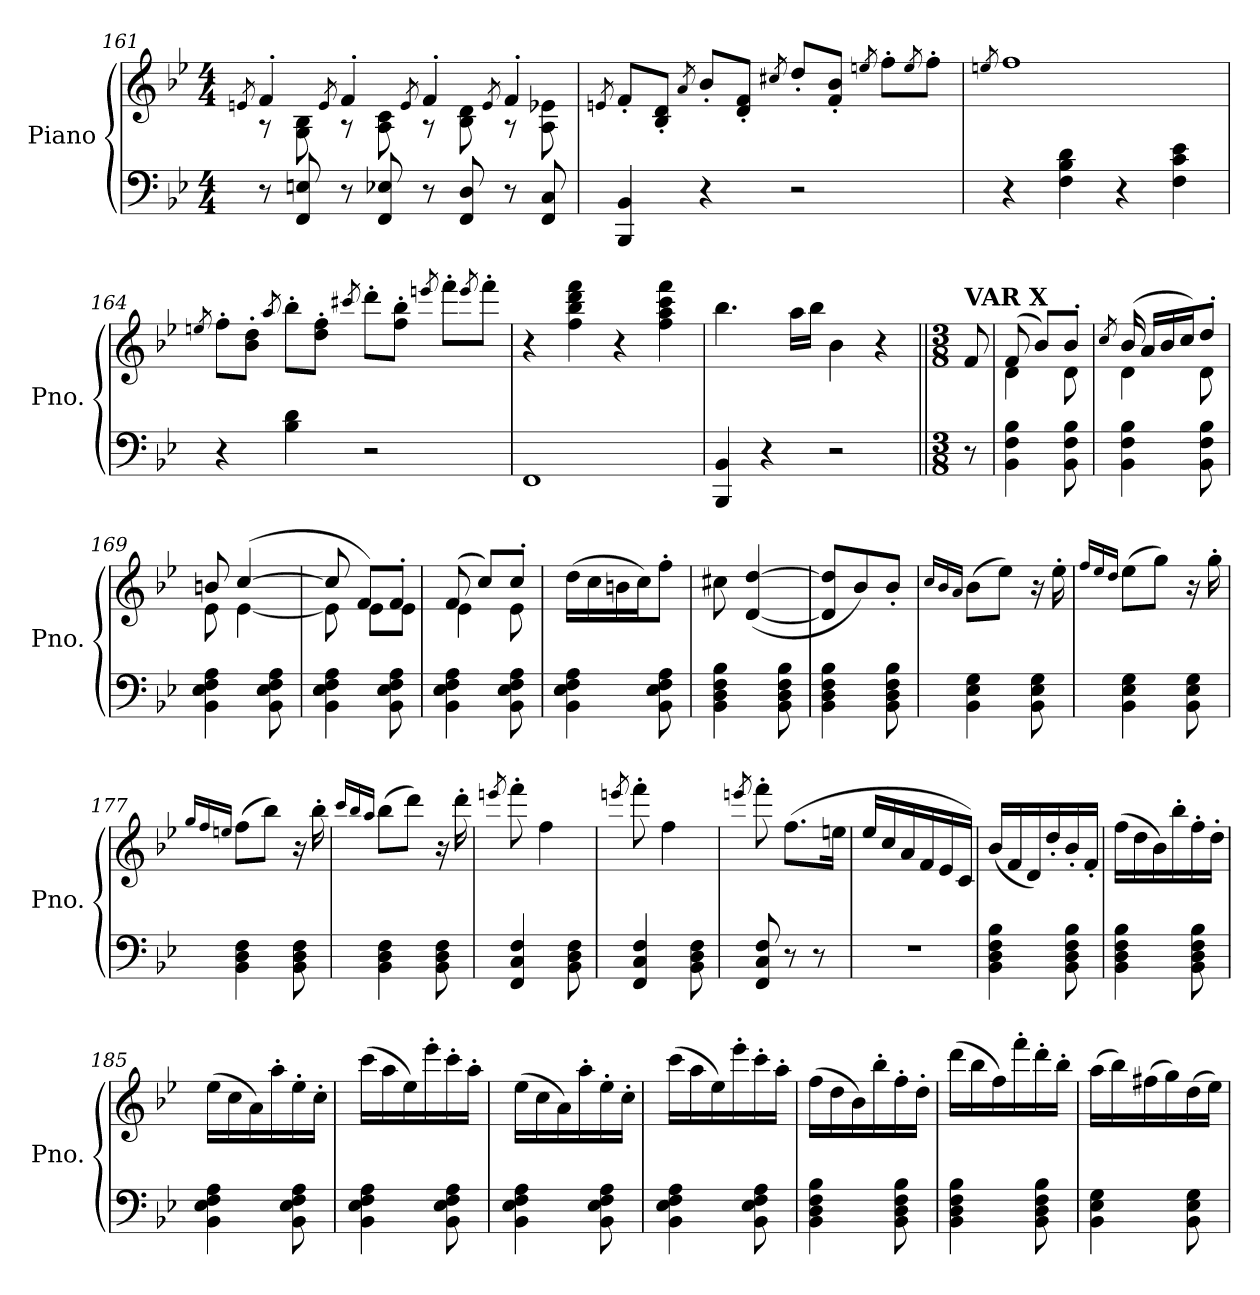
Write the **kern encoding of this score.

**kern	**kern
*part1	*part1
*staff2	*staff1
*I"Piano	*
*I'Pno.	*
*clefF4	*clefG2
*k[b-e-]	*k[b-e-]
*B-:	*B-:
*M4/4	*M4/4
=161	=161
.	8qen/
*	*^
8r	4f'/	8r
8FF/ 8En/	.	8G\ 8B-\
.	8qe/	.
8r	4f'/	8r
8FF/ 8E-X/	.	8A\ 8c\
.	8qe/	.
8r	4f'/	8r
8FF/ 8D/	.	8B-\ 8d\
.	8qe/	.
8r	4f'/	8r
8FF/ 8C/	.	8A\ 8e-X\
*	*v	*v
!!LO:LB:g=z
=162	=162
.	8qen/
4BBB-/ 4BB-/	8f'/L
.	8B-/' 8d/'J
.	8qa/
4r	8b-'/L
.	8d/' 8f/'J
.	8qcc#X/
2r	8dd'/L
.	8f/' 8b-/'J
.	8qeen/
.	8ff'\L
.	8qee/
.	8ff'\J
=163	=163
.	8qeen/
4r	1ff
4F\ 4B-\ 4d\	.
4r	.
4F\ 4c\ 4e-\	.
=164	=164
.	8qeen/
4r	8ff'\L
.	8b-\' 8dd\'J
.	8qaa/
4B-\ 4d\	8bb-'\L
.	8dd\' 8ff\'J
.	8qccc#X/
2r	8ddd'\L
.	8ff\' 8bb-\'J
.	8qeeen/
.	8fff'\L
.	8qeee/
.	8fff'\J
=165	=165
1FF	4r
.	4ff\ 4bb-\ 4ddd\ 4fff\
.	4r
.	4ff\ 4aa\ 4ccc\ 4fff\
!!LO:LB:g=z
=166	=166
4BBB-/ 4BB-/	4.bb-\
4r	.
.	16aa\LL
.	16bb-\JJ
2r	4b-\
.	4r
=166X1||	=166X1||
*M3/8	*M3/8
!	!LO:TX:a:B:t=VAR X
8r	8f/
=167	=167
*	*^
4BB-\ 4F\ 4B-\	(>8f/	4d\
.	8b-/L)	.
8BB-\ 8F\ 8B-\	8b-'/J	8d\
=168	=168	=168
.	8qcc/	.
4BB-\ 4F\ 4B-\	(>16b-/	4d\
.	16a/LL	.
.	16b-/	.
.	16cc/J)	.
8BB-\ 8F\ 8B-\	8dd'/J	8d\
=169	=169	=169
4BB-\ 4E-\ 4F\ 4A\	8bn/	8e-\
.	(>[4cc/	[4e-\
8BB-\ 8E-\ 8F\ 8A\	.	.
=170	=170	=170
4BB-\ 4E-\ 4F\ 4A\	8cc/]	8e-\]
.	8f/L)	8e-\L
8BB-\ 8E-\ 8F\ 8A\	8f'/J	8e-\J
=171	=171	=171
4BB-\ 4E-\ 4F\ 4A\	(>8f/	4e-\
.	8cc/L)	.
8BB-\ 8E-\ 8F\ 8A\	8cc'/J	8e-\
*	*v	*v
=172	=172
4BB-\ 4E-\ 4F\ 4A\	(>16dd\LL
.	16cc\
.	16bn\
.	16cc\J)
8BB-\ 8E-\ 8F\ 8A\	8ff'\J
=173	=173
4BB-\ 4D\ 4F\ 4B-\	8cc#X\
.	(<[4d/ [4dd/
8BB-\ 8D\ 8F\ 8B-\	.
!!LO:LB:g=z
=174	=174
4BB-\ 4D\ 4F\ 4B-\	8d/] 8dd/]L
.	8b-/)
8BB-\ 8D\ 8F\ 8B-\	8b-'/J
=175	=175
.	16qcc/LL
.	16qb-/
.	16qa/JJ
4BB-\ 4E-\ 4G\	(>8b-\L
.	8ee-\J)
8BB-\ 8E-\ 8G\	16r
.	16ee-'\
=176	=176
.	16qff/LL
.	16qee-/
.	16qdd/JJ
4BB-\ 4E-\ 4G\	(>8ee-\L
.	8gg\J)
8BB-\ 8E-\ 8G\	16r
.	16gg'\
=177	=177
.	16qgg/LL
.	16qff/
.	16qeen/JJ
4BB-\ 4D\ 4F\	(>8ff\L
.	8bb-\J)
8BB-\ 8D\ 8F\	16r
.	16bb-'\
=178	=178
.	16qccc/LL
.	16qbb-/
.	16qaa/JJ
4BB-\ 4D\ 4F\	(>8bb-\L
.	8ddd\J)
8BB-\ 8D\ 8F\	16r
.	16ddd'\
=179	=179
.	8qeeen/
4FF/ 4C/ 4F/	8fff'\
.	4ff\
8BB-\ 8D\ 8F\	.
=180	=180
.	8qeeen/
4FF/ 4C/ 4F/	8fff'\
.	4ff\
8BB-\ 8D\ 8F\	.
=181	=181
.	8qeeen/
8FF/ 8C/ 8F/	8fff'\
8r	(>8.ff\L
8r	.
.	16een\Jk
!!LO:PB:g=z
=182	=182
4.r	16ee-/LL
.	16cc/
.	16a/
.	16f/
.	16e-/
.	16c/JJ)
=183	=183
4BB-\ 4D\ 4F\ 4B-\	(<16b-/LL
.	16f/
.	16d/)
.	16dd'/
8BB-\ 8D\ 8F\ 8B-\	16b-'/
.	16f'/JJ
=184	=184
4BB-\ 4D\ 4F\ 4B-\	(>16ff\LL
.	16dd\
.	16b-\)
.	16bb-'\
8BB-\ 8D\ 8F\ 8B-\	16ff'\
.	16dd'\JJ
=185	=185
4BB-\ 4E-\ 4F\ 4A\	(>16ee-\LL
.	16cc\
.	16a\)
.	16aa'\
8BB-\ 8E-\ 8F\ 8A\	16ee-'\
.	16cc'\JJ
=186	=186
4BB-\ 4E-\ 4F\ 4A\	(>16ccc\LL
.	16aa\
.	16ee-\)
.	16eee-'\
8BB-\ 8E-\ 8F\ 8A\	16ccc'\
.	16aa'\JJ
=187	=187
4BB-\ 4E-\ 4F\ 4A\	(>16ee-\LL
.	16cc\
.	16a\)
.	16aa'\
8BB-\ 8E-\ 8F\ 8A\	16ee-'\
.	16cc'\JJ
=188	=188
4BB-\ 4E-\ 4F\ 4A\	(>16ccc\LL
.	16aa\
.	16ee-\)
.	16eee-'\
8BB-\ 8E-\ 8F\ 8A\	16ccc'\
.	16aa'\JJ
!!LO:LB:g=z
=189	=189
4BB-\ 4D\ 4F\ 4B-\	(>16ff\LL
.	16dd\
.	16b-\)
.	16bb-'\
8BB-\ 8D\ 8F\ 8B-\	16ff'\
.	16dd'\JJ
=190	=190
4BB-\ 4D\ 4F\ 4B-\	(>16ddd\LL
.	16bb-\
.	16ff\)
.	16fff'\
8BB-\ 8D\ 8F\ 8B-\	16ddd'\
.	16bb-'\JJ
=191	=191
4BB-\ 4E-\ 4G\	(>16aa\LL
.	16bb-\)
.	(>16ff#X\
.	16gg\)
8BB-\ 8E-\ 8G\	(>16dd\
.	16ee-\JJ)
=	=
*-	*-
